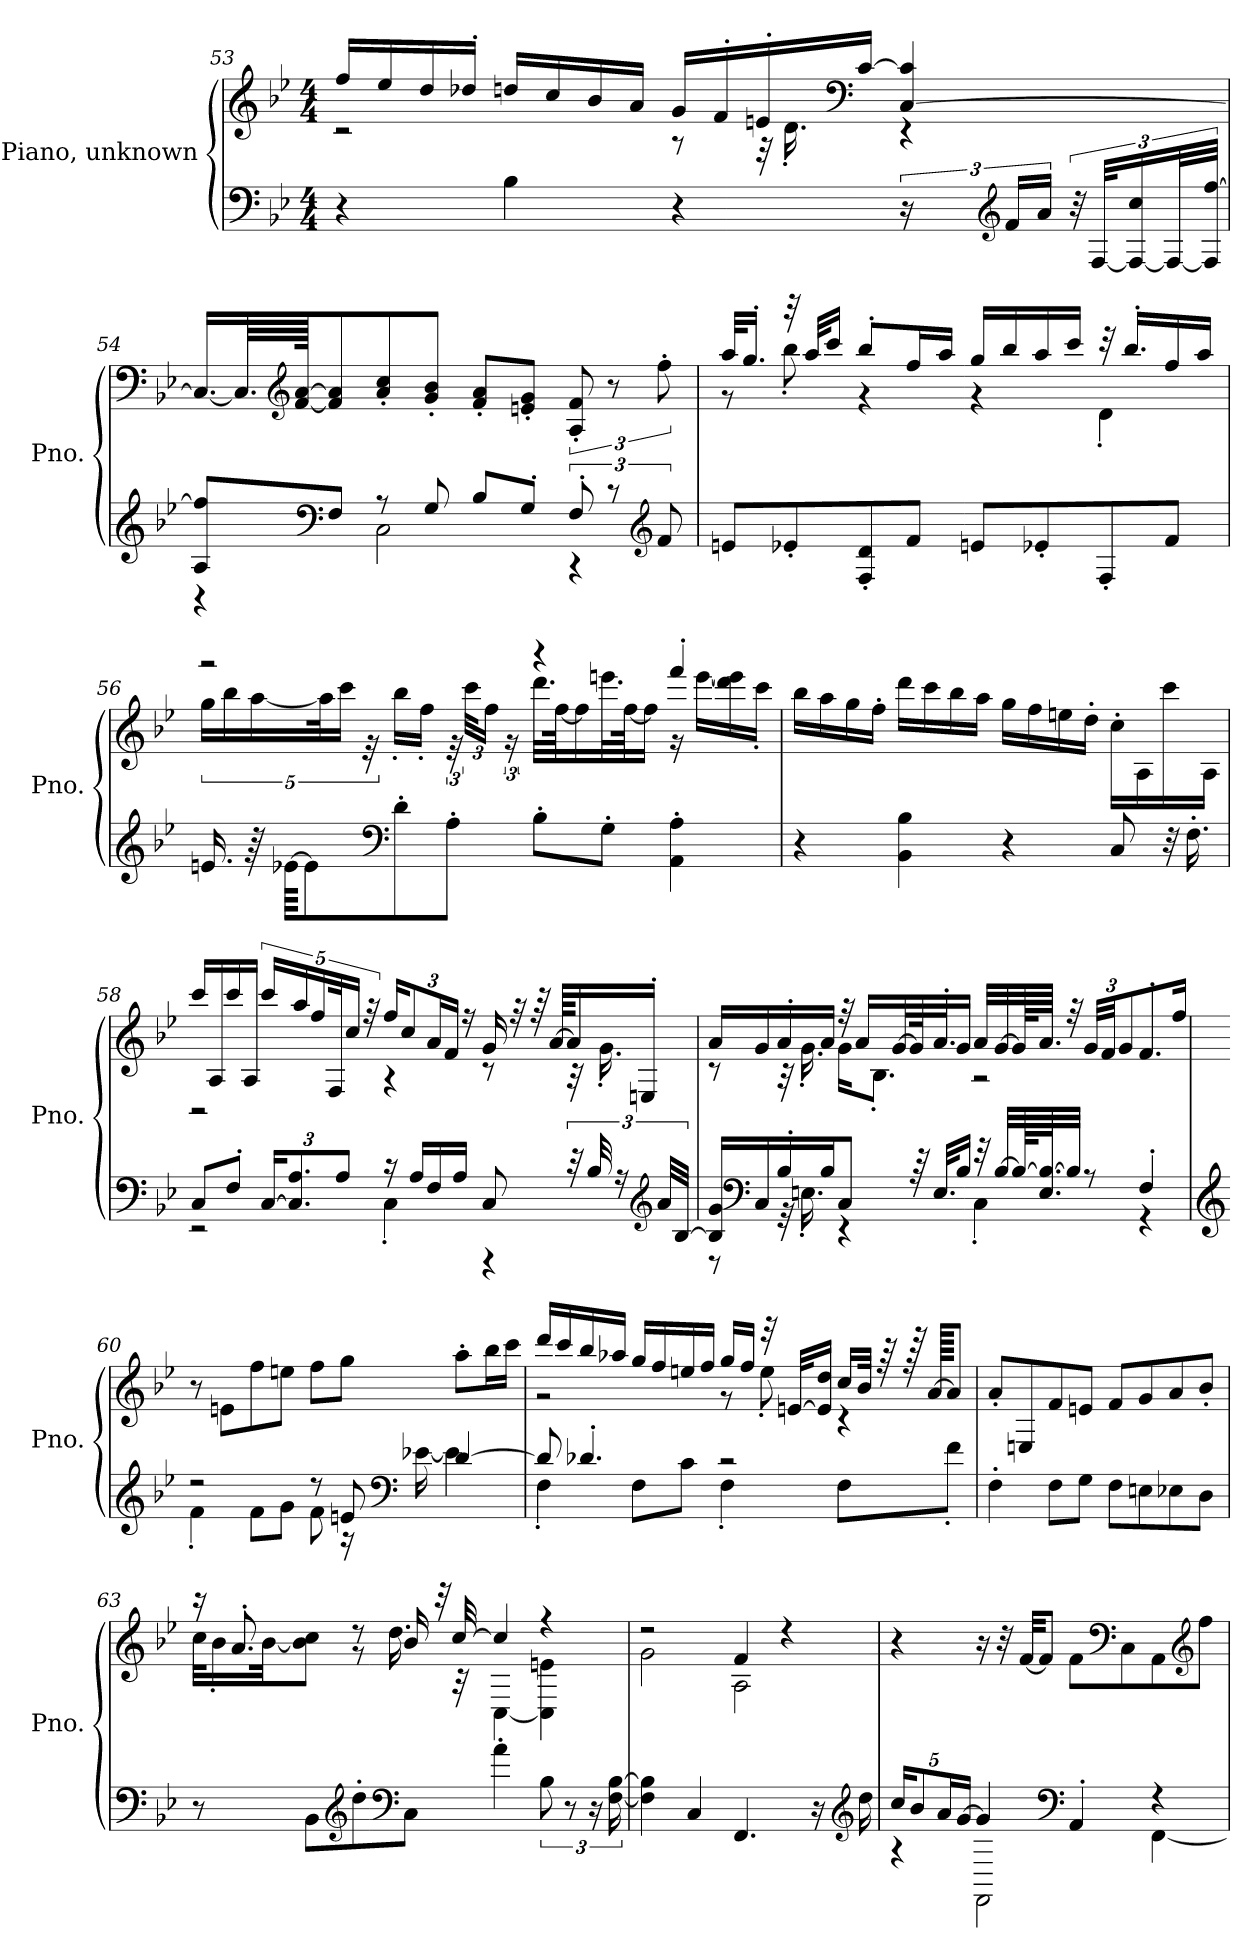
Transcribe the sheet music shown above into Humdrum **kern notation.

**kern	**kern
*part1	*part1
*staff2	*staff1
*I"Piano, unknown	*
*I'Pno.	*
!!LO:LB:g=z
*clefF4	*clefG2
*k[b-e-]	*k[b-e-]
*M4/4	*M4/4
=53	=53
*	*^
4r	16ff/LL	2r
.	16ee-/	.
.	16dd/	.
.	16dd-X'/JJ	.
4B-\	16ddn/LL	.
.	16cc/	.
.	16b-/	.
.	16a/JJ	.
4r	16g/LL	8r
.	16f'/	.
.	16en'/	32r
.	.	16.d'\
*	*clefF4	*
.	[16c/JJ	.
24r	[4C/ 4c/]	4r
*clefG2	*	*
24f/LL	.	.
24a/JJ	.	.
48r	.	.
[48F/KLL	.	.
24F/_ 24cc/	.	.
48F/L_	.	.
48F/] [48ff/JJJ	.	.
*	*v	*v
!!LO:LB:g=z
=54	=54
*^	*
8A/ 8ff/]L	4r	16.C/LL_
.	.	64.C/LL]
*	*	*clefG2
.	.	[128f/ [128a/JJJK
*clefF4	*	*
8F/J	.	8f/] 8a/]
8r	2C\	8a/' 8cc/'
8G/	.	8g/' 8b-/'J
8B-/L	.	8f/' 8a/'L
8G'/J	.	8en/' 8g/'J
12F'/	4r	12A/' 12f/'
12r	.	12r
*clefG2	*	*
12f/	.	12ff'\
*v	*v	*
=55	=55
*	*^
8en/L	32aa/KLL	8r
.	16.gg'/JJ	.
8e-X'/	32r	8bb-'\
.	32aa/KLL	.
.	16ccc/JJ	.
8F/' 8d/'	8bb-'/L	4r
8f/J	16ff/L	.
.	16aa/JJ	.
8en/L	16gg/LL	4r
.	16bb-/	.
8e-X'/	16aa/	.
.	16ccc/JJ	.
8F'/	32r	4d'\
.	16.bb-'/LL	.
8f/J	16ff/	.
.	16aa/JJ	.
!!LO:LB:g=z	!!
=56	=56	=56
16.en/	2r	20gg\LL
.	.	20bb-\
64r	.	.
.	.	[20aa\
[64e-X\KKKL	.	.
8e-\]	.	.
.	.	40aa\K]
.	.	20ccc\JJ
.	.	40r
*clefF4	*	*
8d'\	.	16bb-'\LL
.	.	16ff'\JJ
8A'\J	.	48r
.	.	48ccc\KLL
.	.	24ff\JJ
.	.	24r
8B-'\L	4r	32.ddd\LLL
.	.	[64ff\JK
.	.	16ff\]
8G'\J	.	32.eeen\L
.	.	[64ff\JK
.	.	16ff\JJ]
4AA\' 4A\'	4fff'/	16r
.	.	[16eee\LL
.	.	16ddd\ 16eee\]
.	.	16ccc'\JJ
*	*v	*v
!!LO:PB:g=z
=57	=57
4r	16bb-\LL
.	16aa\
.	16gg\
.	16ff'\JJ
4BB-\ 4B-\	16ddd\LL
.	16ccc\
.	16bb-\
.	16aa\JJ
4r	16gg\LL
.	16ff\
.	16een\
.	16dd'\JJ
8C/	16cc'\LL
.	16A\
32r	16ccc\
16.F'\	.
.	16A\JJ
!!LO:LB:g=z
=58	=58
*^	*^
8C/L	2r	16ccc/LL	2r
.	.	16A/	.
8F'/J	.	16ccc/	.
.	.	16A/JJ	.
*Xbrackettup	*	*	*
[24C/KL	.	20ccc/LL	.
12.C/] 12.A/	.	.	.
.	.	20aa/	.
.	.	20ff/	.
.	.	40F/K	.
12A/J	.	.	.
.	.	20cc/JJ	.
.	.	40r	.
*	*	*Xbrackettup	*
16r	4C'\	24ff/KL	4r
.	.	12cc/	.
16A/LL	.	.	.
*	*	*brackettup	*
16F/	.	24a/L	.
.	.	24f/JJ	.
16A/JJ	.	.	.
.	.	24r	.
8C/	4r	16g/	8r
.	.	32r	.
.	.	64r	.
.	.	[64a/KKLL	.
*brackettup	*	*	*
48r	.	16a/]	32r
48B-/	.	.	.
.	.	.	16.g'\
24r	.	.	.
.	.	16En'/JJ	.
*clefG2	*	*	*
48a/LLL	.	.	.
[48B-/JJJ	.	.	.
!!LO:LB:g=z	!!
=59	=59	=59	=59
16B-/] 16g/LL	8r	16a/LL	8r
*clefF4	*	*	*
16C/	.	16g/	.
16B-'/	32r	16a'/	32r
.	16.En'\	.	16.g'\
16B-/J	.	16a/JJ	.
8C/J	4r	32r	16g\KL
.	.	16a/LL	.
.	.	.	8.B-'\J
.	.	[32g/L	.
64r	.	64g/K]	.
32.E/KLL	.	32.a'/J	.
16B-/JJ	.	16g/JJ	.
32r	4C'\	32a/LLL	2r
[32B-/LLL	.	[32g/	.
128B-/KL_	.	128g/KL]	.
64.E/ 64.B-/_J	.	64.a/JJJJ	.
32B-/JJJ]	.	32r	.
*	*	*Xbrackettup	*
8r	.	48g/LLL	.
.	.	48f/JJ	.
.	.	12g/	.
4F'/	4r	8.f'/	.
.	.	16ff/Jk	.
*	*	*v	*v
!!LO:LB:g=z
=60	=60	=60
*clefG2	*	*
2r	4f'\	8r
.	.	8en\L
.	8f\L	8ff\
.	8g\J	8een\J
8r	8f\	8ff\L
8en/	16r	8gg\J
*clefF4	*	*
.	[16e-X\	.
[4d/	4e-\]	8aa'\L
.	.	16bb-\L
.	.	16ccc\JJ
=61	=61	=61
*	*	*^
8d/]	4F'\	16ddd/LL	2r
.	.	16ccc/	.
4.d-X'/	.	16bb-/	.
.	.	16aa-X/JJ	.
.	8F\L	16gg/LL	.
.	.	16ff/	.
.	8c\J	16een/	.
.	.	16ff/JJ	.
2r	4F'\	16gg/LL	8r
.	.	16ff/JJ	.
.	.	32r	8ee'\
.	.	[32en/KLL	.
.	.	16e/] 16dd/JJ	.
.	8F\L	16cc/LL	4r
.	.	32b-/JJk	.
.	.	64r	.
.	.	128r	.
.	.	[128a/KKKKL	.
.	8f'\J	8a/J]	.
*v	*v	*	*
*	*v	*v
!!LO:LB:g=z
=62	=62
4F'\	8a'/L
.	8En/
8F\L	8f/
8G\J	8en/J
8F\L	8f/L
8En\	8g/
8E-X\	8a/
8D\J	8b-'/J
=63	=63
*	*^
8r	16r	32cc\KLL
.	.	16b-'\
.	8.a'/	.
.	.	[32b-\JK
8BB-\L	.	8b-\] 8cc\J
*clefG2	*	*
8dd'\	8r	8r
*clefF4	*	*
8C\J	16b-/	16.dd\
.	32r	.
.	[32cc/	32r
4a'\	4cc/]	[4C\
12B-\	4r	4C\] 4en\
12r	.	.
24r	.	.
[24F\ [24B-\	.	.
=64	=64	=64
4F\] 4B-\]	2r	2g\
4C/	.	.
4.FF/	4f/	2A\
.	4r	.
16r	.	.
*clefG2	*	*
16dd\	.	.
*	*v	*v
!!LO:LB:g=z
=65	=65
*Xbrackettup	*
*^	*
20cc/KL	4r	4r
10b-/	.	.
20a/L	.	.
[20g/JJ	.	.
4g/]	2FF\	16r
.	.	32r
.	.	[32f/KKL
.	.	8f/J]
*clefF4	*	*
4AA'/	.	8f\L
*	*	*clefF4
.	.	8C\
4r	[4FF\	8AA\
*	*	*clefG2
.	.	8ff\J
*v	*v	*
=	=
*-	*-
